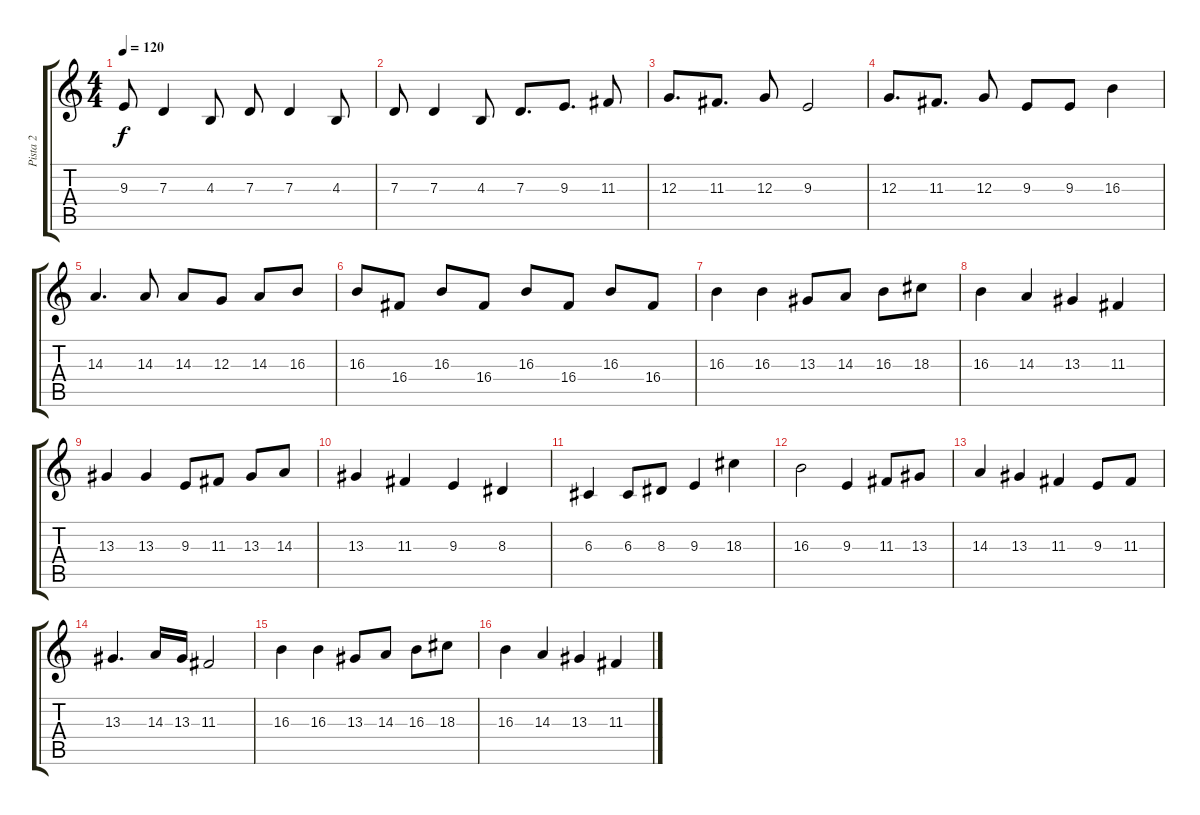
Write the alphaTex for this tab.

\track ("Pista 2" "Pista 2") {instrument acousticgrandpiano}
\staff {score tabs}
\tuning (E4 B3 G3 D3 A2 E2) {hide}
\ts (4 4)
\tempo 120
\clef g2
\ks c
9.3.8{dy f} 7.3.4 4.3.8 7.3.8 7.3.4 4.3.8 |
7.3.8 7.3.4 4.3.8 7.3.8{d} 9.3.8{d} 11.3.8 |
12.3.8{d} 11.3.8{d} 12.3.8 9.3.2 |
12.3.8{d} 11.3.8{d} 12.3.8 9.3.8 9.3.8 16.3.4 |
14.3.4{d} 14.3.8 14.3.8 12.3.8 14.3.8 16.3.8 |
16.3.8 16.4.8 16.3.8 16.4.8 16.3.8 16.4.8 16.3.8 16.4.8 |
16.3.4 16.3.4 13.3.8 14.3.8 16.3.8 18.3.8 |
16.3.4 14.3.4 13.3.4 11.3.4 |
13.3.4 13.3.4 9.3.8 11.3.8 13.3.8 14.3.8 |
13.3.4 11.3.4 9.3.4 8.3.4 |
6.3.4 6.3.8 8.3.8 9.3.4 18.3.4 |
16.3.2 9.3.4 11.3.8 13.3.8 |
14.3.4 13.3.4 11.3.4 9.3.8 11.3.8 |
13.3.4{d} 14.3.16 13.3.16 11.3.2 |
16.3.4 16.3.4 13.3.8 14.3.8 16.3.8 18.3.8 |
16.3.4 14.3.4 13.3.4 11.3.4
